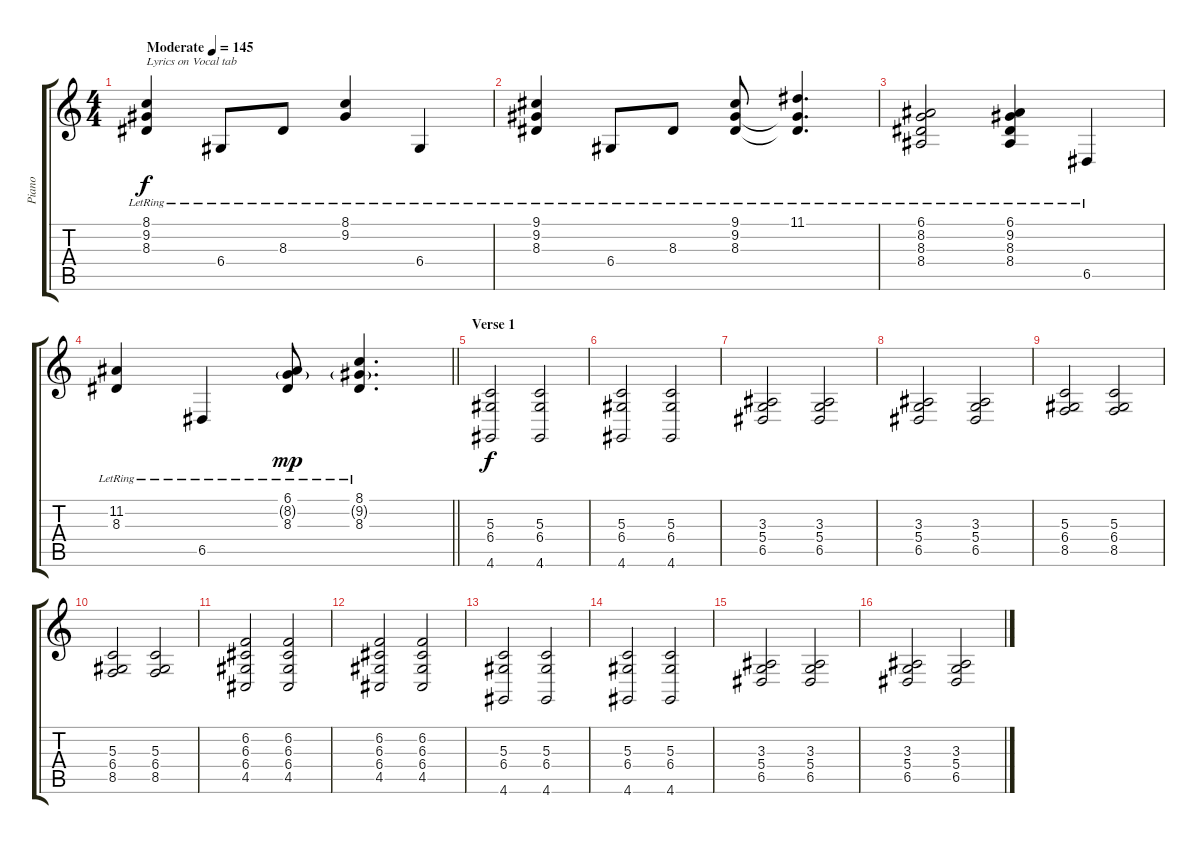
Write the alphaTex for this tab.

\track ("Piano" "Piano") {instrument acousticgrandpiano}
\staff {score tabs}
\tuning (E4 B3 G3 D3 A2 E2) {hide}
\ts (4 4)
\tempo (145 "Moderate")
\clef g2
\ks c
(8.1{lr} 9.2{lr} 8.3{lr}).4{txt "Lyrics on Vocal tab" dy f instrument acousticgrandpiano} 6.4{lr}.8 8.3{lr}.8 (8.1{lr} 9.2{lr}).4 6.4{lr}.4 |
(9.1{lr} 9.2{lr} 8.3{lr}).4 6.4{lr}.8 8.3{lr}.8 (9.1{lr} 9.2{lr} 8.3{lr}).8 (11.1{lr} 9.2{t} 8.3{t}).4{d} |
(6.1{lr} 8.2{lr} 8.3{lr} 8.4).2 (6.1{lr} 9.2{lr} 8.3{lr} 8.4).4 6.5{lr}.4 |
\barLineRight lightlight
(11.2{lr} 8.3{lr}).4 6.5{lr}.4 (6.1{lr} 8.2{g lr} 8.3{lr}).8{dy mp} (8.1{lr} 9.2{g lr} 8.3{lr}).4{d} |
\section ("" "Verse 1")
(5.3 6.4 4.6).2{dy f} (5.3 6.4 4.6).2 |
(5.3 6.4 4.6).2 (5.3 6.4 4.6).2 |
(3.3 5.4 6.5).2 (3.3 5.4 6.5).2 |
(3.3 5.4 6.5).2 (3.3 5.4 6.5).2 |
(5.3 6.4 8.5).2 (5.3 6.4 8.5).2 |
(5.3 6.4 8.5).2 (5.3 6.4 8.5).2 |
(6.2 6.3 6.4 4.5).2 (6.2 6.3 6.4 4.5).2 |
(6.2 6.3 6.4 4.5).2 (6.2 6.3 6.4 4.5).2 |
(5.3 6.4 4.6).2 (5.3 6.4 4.6).2 |
(5.3 6.4 4.6).2 (5.3 6.4 4.6).2 |
(3.3 5.4 6.5).2 (3.3 5.4 6.5).2 |
(3.3 5.4 6.5).2 (3.3 5.4 6.5).2
